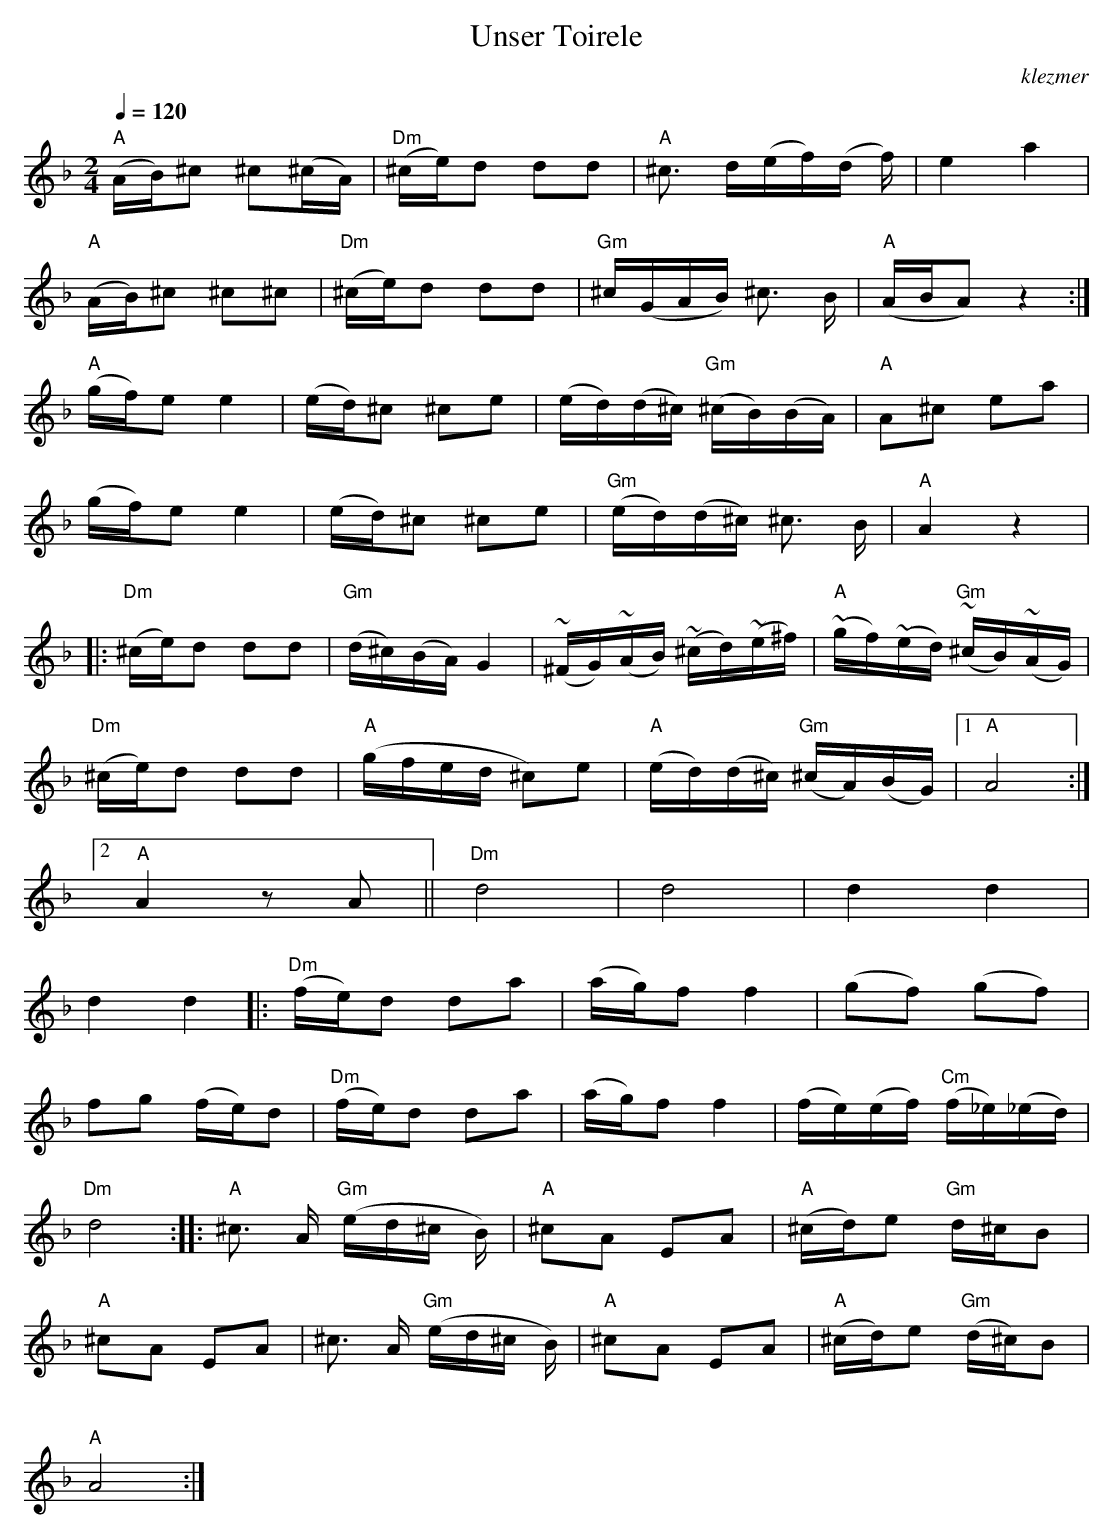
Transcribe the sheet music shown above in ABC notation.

X:1
T:Unser Toirele
O:klezmer
M:2/4
L:1/8
Q:1/4=120
K:Dm
V:1
"A" (A/B/)^c ^c(^c/A/) |"Dm" (^c/e/)d dd |"A" ^c3/2 d/(e/f/)(d/ f/)|e2 a2 |
"A" (A/B/)^c ^c^c |"Dm" (^c/e/)d dd |"Gm" ^c/(G/A/B/) ^c3/2 B/|"A" (A/B/A) z2 :|
"A" (g/f/)e e2 |(e/d/)^c ^ce |(e/d/)(d/^c/) "Gm" (^c/B/)(B/A/) |"A" A^c ea |
(g/f/)e e2 |(e/d/)^c ^ce |"Gm" (e/d/)(d/^c/) ^c3/2 B/|"A" A2 z2  |:
"Dm" (^c/e/)d dd |"Gm" (d/^c/)(B/A/) G2 |~(^F/G/)~(A/B/) ~(^c/d/)~(e/^f/) |"A" ~(g/f/)~(e/d/) "Gm" ~(^c/B/)~(A/G/) |
"Dm" (^c/e/)d dd |"A" (g/f/e/d/ ^c)e |"A" (e/d/)(d/^c/) "Gm" (^c/A/)(B/G/) |1 "A" A4 :|2
"A" A2 zA ||"Dm" d4 |d4 |d2 d2 |
d2 d2 || |:"Dm" (f/e/)d da |(a/g/)f f2 |(gf) (gf) |
fg (f/e/)d |"Dm" (f/e/)d da |(a/g/)f f2 |(f/e/)(e/f/) "Cm" (f/_e/)(_e/d/) |
"Dm" d4 :| |:"A" ^c3/2 A/"Gm" (e/d/^c/ B/)|"A" ^cA EA |"A" (^c/d/)e "Gm" d/^c/B |
"A" ^cA EA |^c3/2 A/"Gm" (e/d/^c/ B/)|"A" ^cA EA |"A" (^c/d/)e "Gm" (d/^c/)B |
"A" A4 :|
